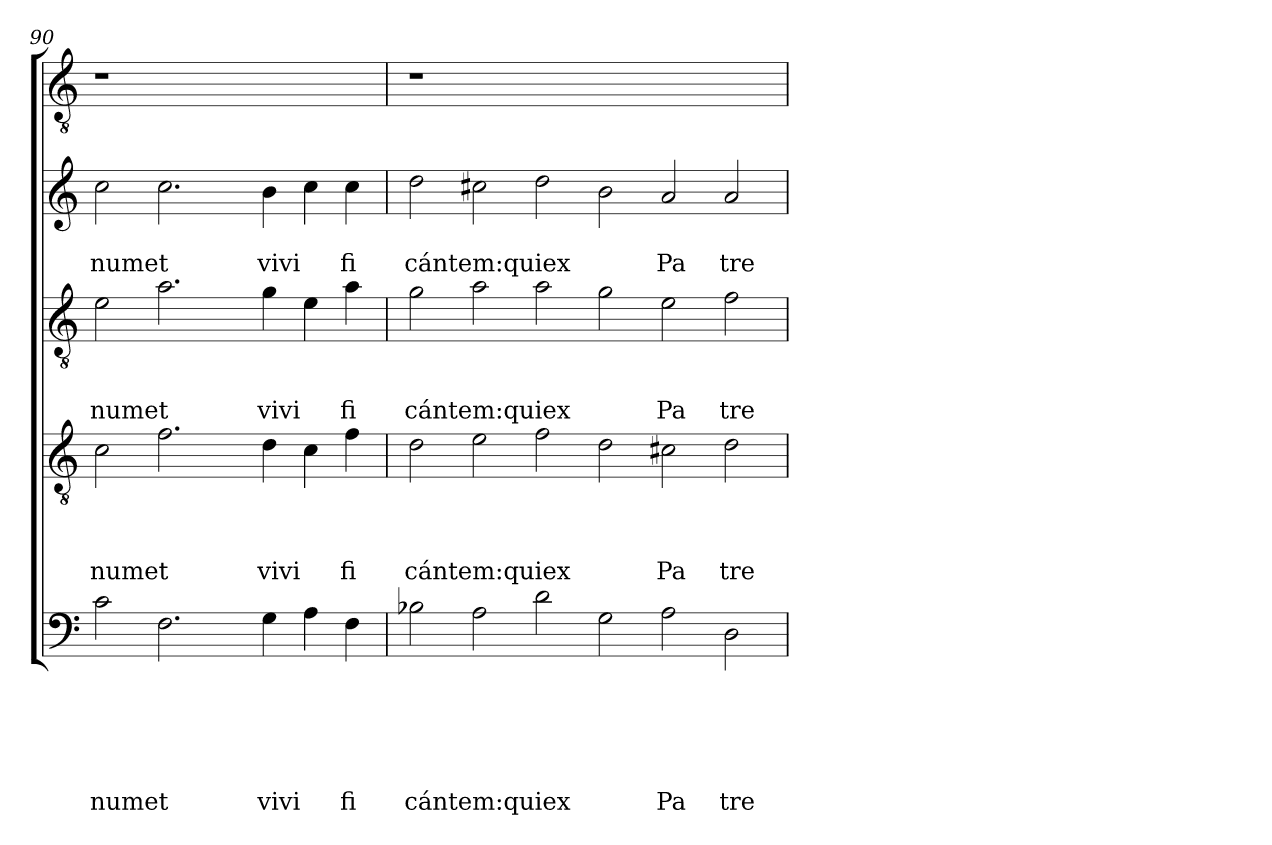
**kern	**text	**text	**text	**text	**text	**text	**kern	**text	**text	**text	**text	**kern	**text	**text	**text	**kern	**text	**text	**kern
*part5	*part5	*part5	*part5	*part5	*part5	*part5	*part4	*part4	*part4	*part4	*part4	*part3	*part3	*part3	*part3	*part2	*part2	*part2	*part1
*staff5	*staff5	*staff5	*staff5	*staff5	*staff5	*staff5	*staff4	*staff4	*staff4	*staff4	*staff4	*staff3	*staff3	*staff3	*staff3	*staff2	*staff2	*staff2	*staff1
*clefF4	*	*	*	*	*	*	*clefGv2	*	*	*	*	*clefGv2	*	*	*	*clefG2	*	*	*clefGv2
*k[]	*	*	*	*	*	*	*k[]	*	*	*	*	*k[]	*	*	*	*k[]	*	*	*k[]
*C:	*	*	*	*	*	*	*C:	*	*	*	*	*C:	*	*	*	*C:	*	*	*C:
=90	=90	=90	=90	=90	=90	=90	=90	=90	=90	=90	=90	=90	=90	=90	=90	=90	=90	=90	=90
!	!	!	!	!	!	!LO:LY:b	!	!	!	!	!LO:LY:b	!	!	!	!LO:LY:b	!	!	!LO:LY:b	!
2c\	.	.	.	.	.	numet	2c\	.	.	.	numet	2e\	.	.	numet	2cc\	.	numet	1r
2.F\	.	.	.	.	.	.	2.f\	.	.	.	.	2.a\	.	.	.	2.cc\	.	.	.
.	.	.	.	.	.	.	.	.	.	.	.	.	.	.	.	.	.	.	1ryy
!	!	!	!	!	!	!LO:LY:b	!	!	!	!	!LO:LY:b	!	!	!	!LO:LY:b	!	!	!LO:LY:b	!
4G\	.	.	.	.	.	vivi	4d\	.	.	.	vivi	4g\	.	.	vivi	4b\	.	vivi	.
4A\	.	.	.	.	.	.	4c\	.	.	.	.	4e\	.	.	.	4cc\	.	.	.
!	!	!	!	!	!	!LO:LY:b	!	!	!	!	!LO:LY:b	!	!	!	!LO:LY:b	!	!	!LO:LY:b	!
4F\	.	.	.	.	.	fi	4f\	.	.	.	fi	4a\	.	.	fi	4cc\	.	fi	.
=91	=91	=91	=91	=91	=91	=91	=91	=91	=91	=91	=91	=91	=91	=91	=91	=91	=91	=91	=91
!	!	!	!	!	!	!LO:LY:b	!	!	!	!	!LO:LY:b	!	!	!	!LO:LY:b	!	!	!LO:LY:b	!
2B-X\	.	.	.	.	.	cántem:quiex	2d\	.	.	.	cántem:quiex	2g\	.	.	cántem:quiex	2dd\	.	cántem:quiex	1r
2A\	.	.	.	.	.	.	2e\	.	.	.	.	2a\	.	.	.	2cc#X\	.	.	.
2d\	.	.	.	.	.	.	2f\	.	.	.	.	2a\	.	.	.	2dd\	.	.	0ryy
2G\	.	.	.	.	.	.	2d\	.	.	.	.	2g\	.	.	.	2b\	.	.	.
!	!	!	!	!	!	!LO:LY:b	!	!	!	!	!LO:LY:b	!	!	!	!LO:LY:b	!	!	!LO:LY:b	!
2A\	.	.	.	.	.	Pa	2c#X\	.	.	.	Pa	2e\	.	.	Pa	2a/	.	Pa	.
!	!	!	!	!	!	!LO:LY:b	!	!	!	!	!LO:LY:b	!	!	!	!LO:LY:b	!	!	!LO:LY:b	!
2D\	.	.	.	.	.	tre	2d\	.	.	.	tre	2f\	.	.	tre	2a/	.	tre	.
=	=	=	=	=	=	=	=	=	=	=	=	=	=	=	=	=	=	=	=
*-	*-	*-	*-	*-	*-	*-	*-	*-	*-	*-	*-	*-	*-	*-	*-	*-	*-	*-	*-
